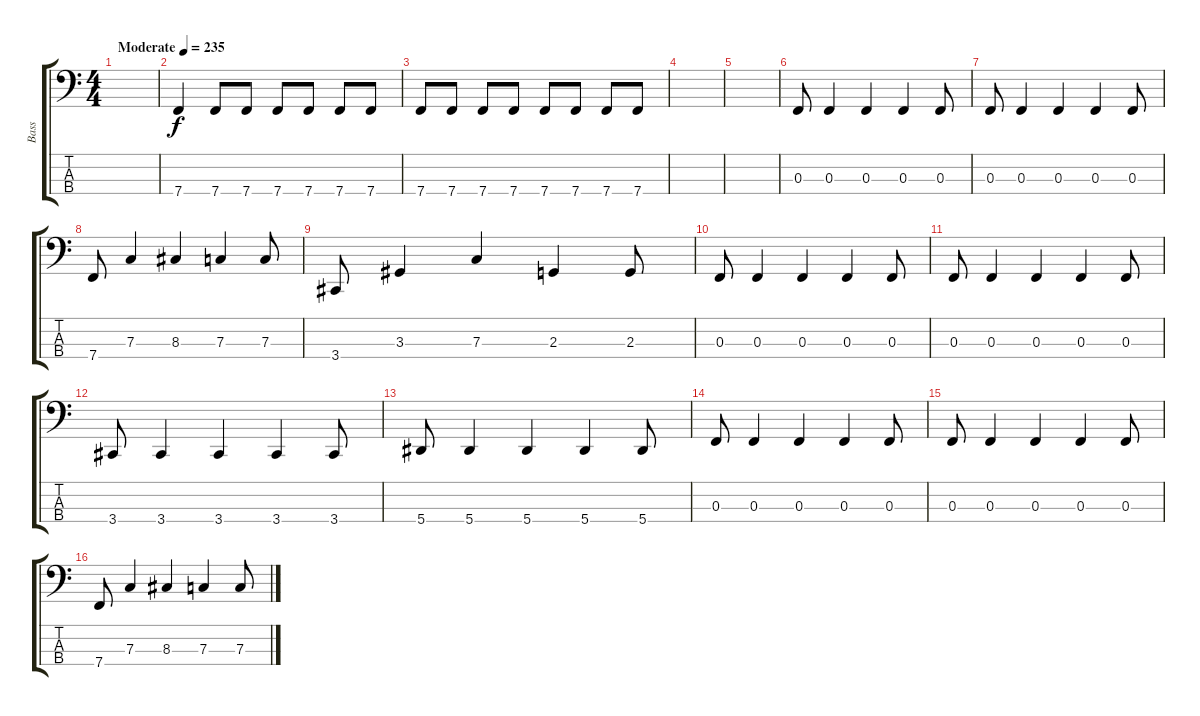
\track ("Bass" "Bass") {instrument electricbasspick}
\staff {score tabs}
\tuning (Eb2 Bb1 F1 Bb0) {hide}
\ts (4 4)
\tempo (235 "Moderate")
\clef f4
\ks c
|
7.4.4 7.4.8 7.4.8 7.4.8 7.4.8 7.4.8 7.4.8 |
7.4.8 7.4.8 7.4.8 7.4.8 7.4.8 7.4.8 7.4.8 7.4.8 |
|
|
0.3.8 0.3.4 0.3.4 0.3.4 0.3.8 |
0.3.8 0.3.4 0.3.4 0.3.4 0.3.8 |
7.4.8 7.3.4 8.3.4 7.3.4 7.3.8 |
3.4.8 3.3.4 7.3.4 2.3.4 2.3.8 |
0.3.8 0.3.4 0.3.4 0.3.4 0.3.8 |
0.3.8 0.3.4 0.3.4 0.3.4 0.3.8 |
3.4.8 3.4.4 3.4.4 3.4.4 3.4.8 |
5.4.8 5.4.4 5.4.4 5.4.4 5.4.8 |
0.3.8 0.3.4 0.3.4 0.3.4 0.3.8 |
0.3.8 0.3.4 0.3.4 0.3.4 0.3.8 |
7.4.8 7.3.4 8.3.4 7.3.4 7.3.8
